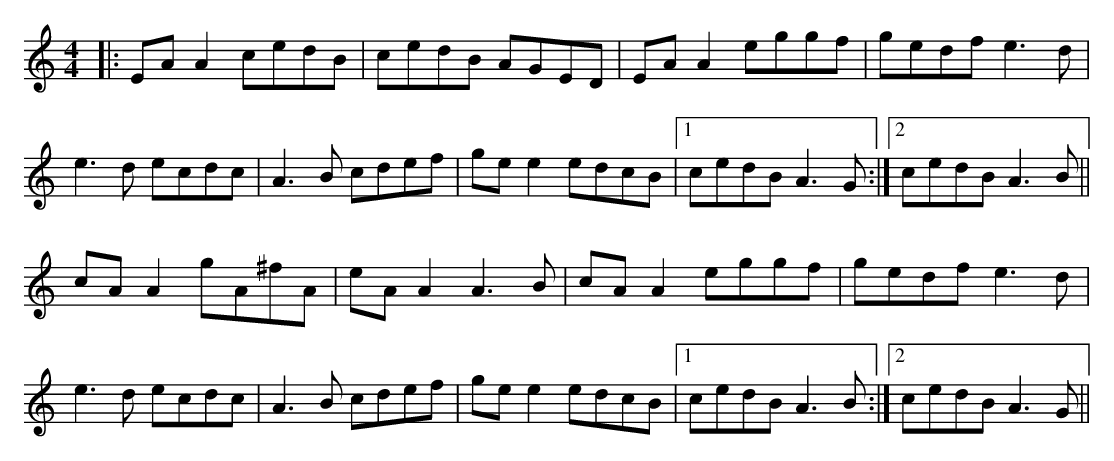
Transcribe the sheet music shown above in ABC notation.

X:1
M:4/4
K:Amin
|:EA A2 cedB|cedB AGED|EA A2 eggf|gedf e3d|
e3d ecdc|A3B cdef|ge e2 edcB|1 cedB A3G:|2 cedB A3B||
cA A2 gA^fA|eA A2 A3B|cA A2 eggf|gedf e3d|
e3d ecdc|A3B cdef|ge e2 edcB|1 cedB A3B:|2 cedB A3G||
